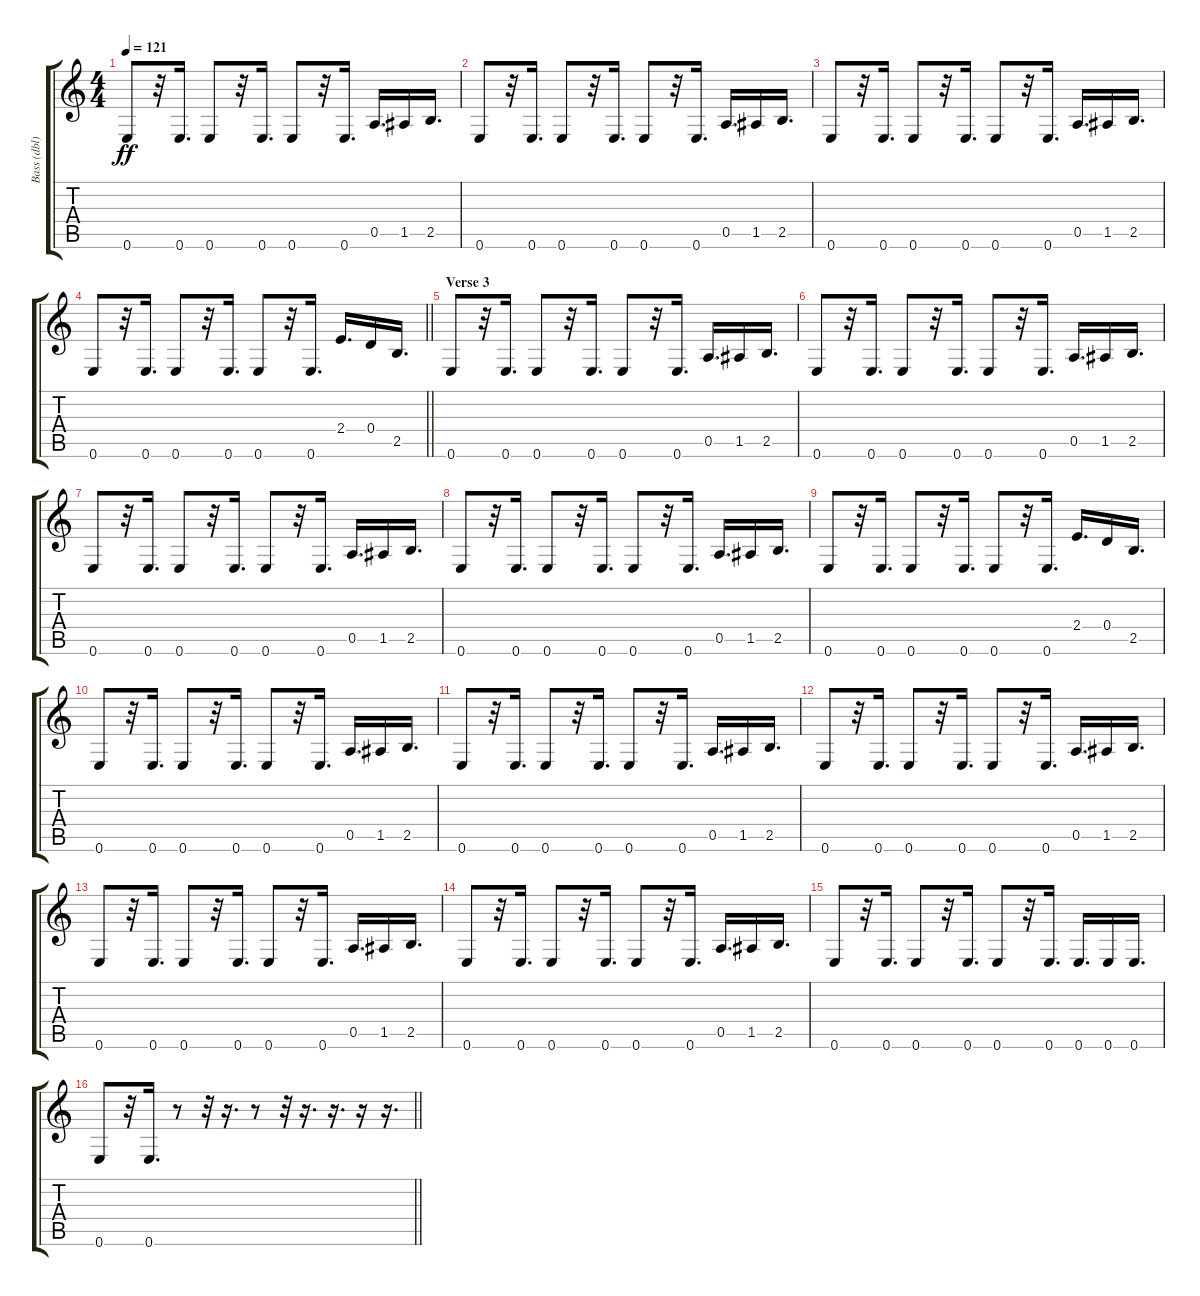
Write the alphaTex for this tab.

\track ("Bass (dbl)" "Bass (dbl)") {instrument acousticbass}
\staff {score tabs}
\tuning (E4 B3 G3 D3 A2 E2) {hide}
\ts (4 4)
\tempo 121
\clef g2
\ks c
0.6.8{dy ff} r.32 0.6.16{d} 0.6.8 r.32 0.6.16{d} 0.6.8 r.32 0.6.16{d} 0.5.16{d} 1.5.16 2.5.16{d} |
0.6.8 r.32 0.6.16{d} 0.6.8 r.32 0.6.16{d} 0.6.8 r.32 0.6.16{d} 0.5.16{d} 1.5.16 2.5.16{d} |
0.6.8 r.32 0.6.16{d} 0.6.8 r.32 0.6.16{d} 0.6.8 r.32 0.6.16{d} 0.5.16{d} 1.5.16 2.5.16{d} |
\barLineRight lightlight
0.6.8 r.32 0.6.16{d} 0.6.8 r.32 0.6.16{d} 0.6.8 r.32 0.6.16{d} 2.4.16{d} 0.4.16 2.5.16{d} |
\section ("" "Verse 3")
0.6.8 r.32 0.6.16{d} 0.6.8 r.32 0.6.16{d} 0.6.8 r.32 0.6.16{d} 0.5.16{d} 1.5.16 2.5.16{d} |
0.6.8 r.32 0.6.16{d} 0.6.8 r.32 0.6.16{d} 0.6.8 r.32 0.6.16{d} 0.5.16{d} 1.5.16 2.5.16{d} |
0.6.8 r.32 0.6.16{d} 0.6.8 r.32 0.6.16{d} 0.6.8 r.32 0.6.16{d} 0.5.16{d} 1.5.16 2.5.16{d} |
0.6.8 r.32 0.6.16{d} 0.6.8 r.32 0.6.16{d} 0.6.8 r.32 0.6.16{d} 0.5.16{d} 1.5.16 2.5.16{d} |
0.6.8 r.32 0.6.16{d} 0.6.8 r.32 0.6.16{d} 0.6.8 r.32 0.6.16{d} 2.4.16{d} 0.4.16 2.5.16{d} |
0.6.8 r.32 0.6.16{d} 0.6.8 r.32 0.6.16{d} 0.6.8 r.32 0.6.16{d} 0.5.16{d} 1.5.16 2.5.16{d} |
0.6.8 r.32 0.6.16{d} 0.6.8 r.32 0.6.16{d} 0.6.8 r.32 0.6.16{d} 0.5.16{d} 1.5.16 2.5.16{d} |
0.6.8 r.32 0.6.16{d} 0.6.8 r.32 0.6.16{d} 0.6.8 r.32 0.6.16{d} 0.5.16{d} 1.5.16 2.5.16{d} |
0.6.8 r.32 0.6.16{d} 0.6.8 r.32 0.6.16{d} 0.6.8 r.32 0.6.16{d} 0.5.16{d} 1.5.16 2.5.16{d} |
0.6.8 r.32 0.6.16{d} 0.6.8 r.32 0.6.16{d} 0.6.8 r.32 0.6.16{d} 0.5.16{d} 1.5.16 2.5.16{d} |
0.6.8 r.32 0.6.16{d} 0.6.8 r.32 0.6.16{d} 0.6.8 r.32 0.6.16{d} 0.6.16{d} 0.6.16 0.6.16{d} |
\barLineRight lightlight
0.6.8 r.32 0.6.16{d} r.8 r.32 r.16{d} r.8 r.32 r.16{d} r.16{d} r.16 r.16{d}
